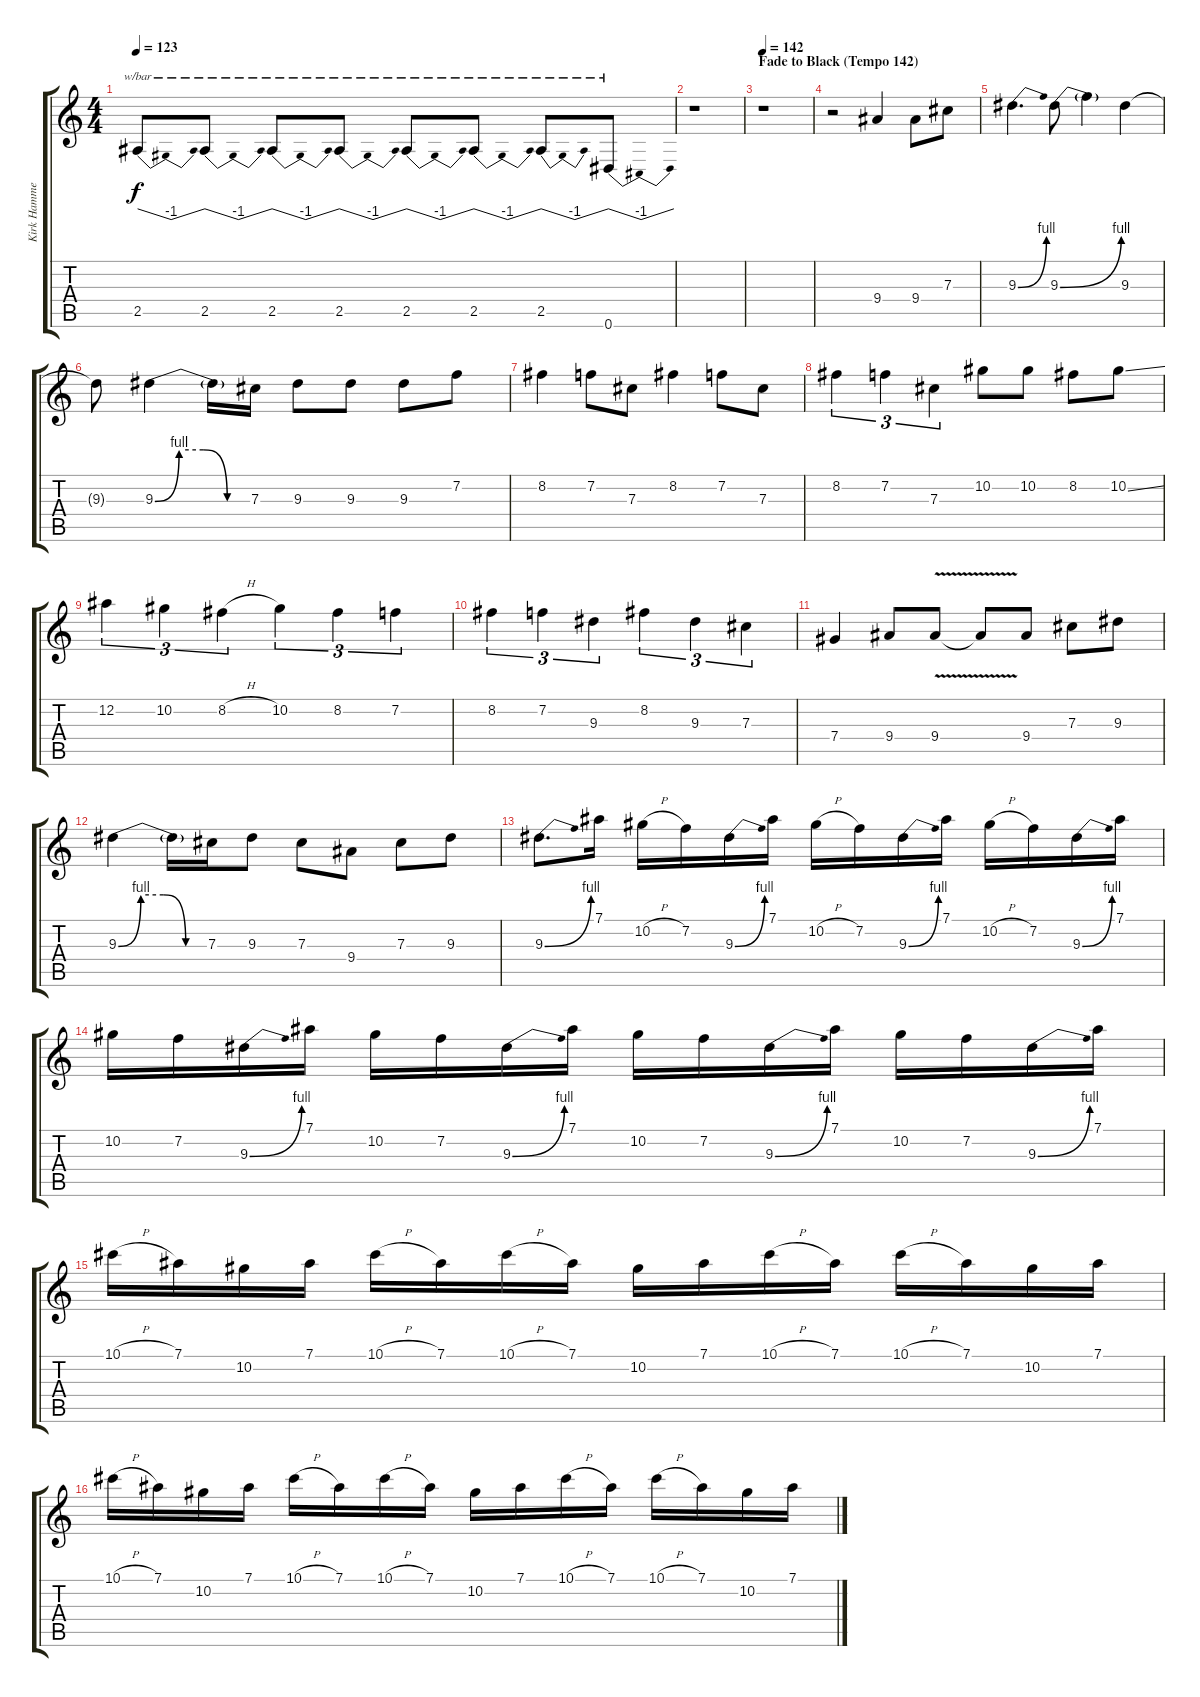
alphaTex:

\track ("Kirk Hammett (Distortion Guitar)" "Kirk Hamme") {instrument overdrivenguitar}
\staff {score tabs}
\tuning (Eb4 Bb3 Gb3 Db3 Ab2 Eb2) {hide}
\ts (4 4)
\tempo 123
\clef g2
\ks c
2.5.8{tbe (dip default 0 0 30 -4 60 0) dy f} 2.5.8{tbe (dip default 0 0 30 -4 60 0)} 2.5.8{tbe (dip default 0 0 30 -4 60 0)} 2.5.8{tbe (dip default 0 0 30 -4 60 0)} 2.5.8{tbe (dip default 0 0 30 -4 60 0)} 2.5.8{tbe (dip default 0 0 30 -4 60 0)} 2.5.8{tbe (dip default 0 0 30 -4 60 0)} 0.6.8{tbe (dip default 0 0 30 -4 60 0)} |
r.1 |
\section ("" "Fade to Black (Tempo 142)")
\tempo 142
r.1 |
r.2 9.4.4 9.4.8 7.3.8 |
9.3{be (bend 0 0 60 4)}.4{d} 9.3{be (bend 0 0 60 4)}.8 9.3{t}.4 9.3.4 |
9.3{t}.8 9.3{be (custom 0 0 15 4 30 4 45 0 60 0)}.4 9.3{t}.16 7.3.16 9.3.8 9.3.8 9.3.8 7.2.8 |
8.2.4 7.2.8 7.3.8 8.2.4 7.2.8 7.3.8 |
8.2.4{tu (3 2)} 7.2.4{tu (3 2)} 7.3.4{tu (3 2)} 10.2.8 10.2.8 8.2.8 10.2{ss}.8 |
12.2.4{tu (3 2)} 10.2.4{tu (3 2)} 8.2{h}.4{tu (3 2)} 10.2.4{tu (3 2)} 8.2.4{tu (3 2)} 7.2.4{tu (3 2)} |
8.2.4{tu (3 2)} 7.2.4{tu (3 2)} 9.3.4{tu (3 2)} 8.2.4{tu (3 2)} 9.3.4{tu (3 2)} 7.3.4{tu (3 2)} |
7.4.4 9.4.8 9.4{v}.8 9.4{t}.8 9.4.8 7.3.8 9.3.8 |
9.3{be (custom 0 0 15 4 30 4 45 0 60 0)}.4 9.3{t}.16 7.3.16 9.3.8 7.3.8 9.4.8 7.3.8 9.3.8 |
9.3{be (bend 0 0 60 4)}.8{d} 7.1.16 10.2{h}.16 7.2.16 9.3{be (bend 0 0 60 4)}.16 7.1.16 10.2{h}.16 7.2.16 9.3{be (bend 0 0 60 4)}.16 7.1.16 10.2{h}.16 7.2.16 9.3{be (bend 0 0 60 4)}.16 7.1.16 |
10.2.16 7.2.16 9.3{be (bend 0 0 60 4)}.16 7.1.16 10.2.16 7.2.16 9.3{be (bend 0 0 60 4)}.16 7.1.16 10.2.16 7.2.16 9.3{be (bend 0 0 60 4)}.16 7.1.16 10.2.16 7.2.16 9.3{be (bend 0 0 60 4)}.16 7.1.16 |
10.1{h}.16 7.1.16 10.2.16 7.1.16 10.1{h}.16 7.1.16 10.1{h}.16 7.1.16 10.2.16 7.1.16 10.1{h}.16 7.1.16 10.1{h}.16 7.1.16 10.2.16 7.1.16 |
10.1{h}.16 7.1.16 10.2.16 7.1.16 10.1{h}.16 7.1.16 10.1{h}.16 7.1.16 10.2.16 7.1.16 10.1{h}.16 7.1.16 10.1{h}.16 7.1.16 10.2.16 7.1.16
